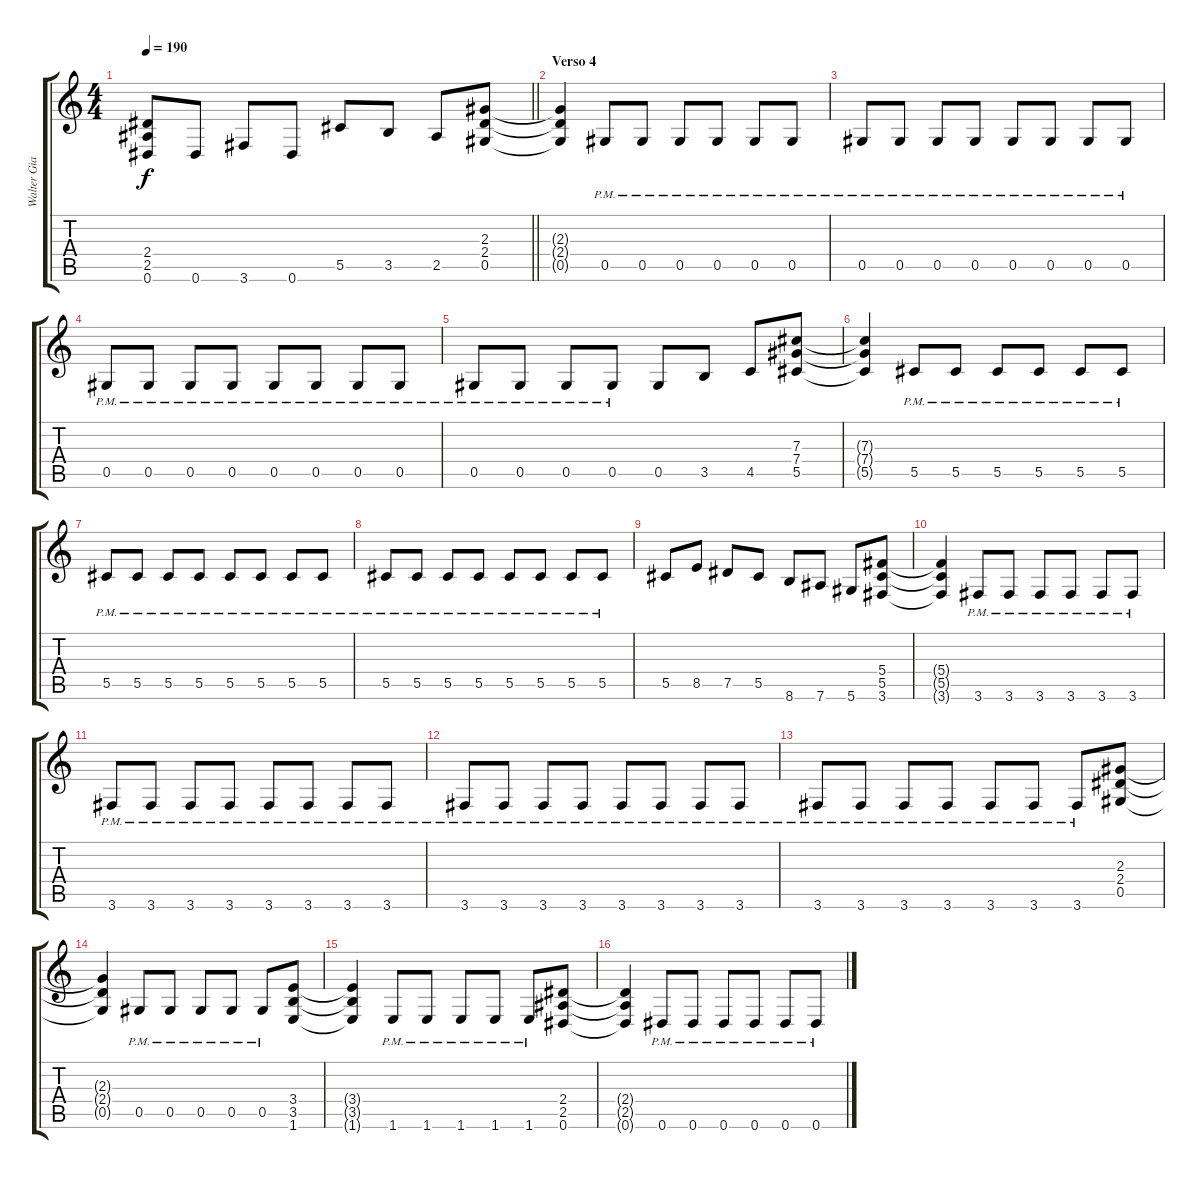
\track ("Walter Giardino Lead" "Walter Gia") {instrument distortionguitar}
\staff {score tabs}
\tuning (Eb4 Bb3 Gb3 Db3 Ab2 Eb2) {hide}
\ts (4 4)
\tempo 190
\clef g2
\barLineRight lightlight
\ks c
(2.4{t} 2.5{t} 0.6{t}).8{dy f} 0.6.8 3.6.8 0.6.8 5.5.8 3.5.8 2.5.8 (2.3 2.4 0.5).8 |
\section ("" "Verso 4")
(2.3{t} 2.4{t} 0.5{t}).4 0.5{pm}.8 0.5{pm}.8 0.5{pm}.8 0.5{pm}.8 0.5{pm}.8 0.5{pm}.8 |
0.5{pm}.8 0.5{pm}.8 0.5{pm}.8 0.5{pm}.8 0.5{pm}.8 0.5{pm}.8 0.5{pm}.8 0.5{pm}.8 |
0.5{pm}.8 0.5{pm}.8 0.5{pm}.8 0.5{pm}.8 0.5{pm}.8 0.5{pm}.8 0.5{pm}.8 0.5{pm}.8 |
0.5{pm}.8 0.5{pm}.8 0.5{pm}.8 0.5{pm}.8 0.5.8 3.5.8 4.5.8 (7.3 7.4 5.5).8 |
(7.3{t} 7.4{t} 5.5{t}).4 5.5{pm}.8 5.5{pm}.8 5.5{pm}.8 5.5{pm}.8 5.5{pm}.8 5.5{pm}.8 |
5.5{pm}.8 5.5{pm}.8 5.5{pm}.8 5.5{pm}.8 5.5{pm}.8 5.5{pm}.8 5.5{pm}.8 5.5{pm}.8 |
5.5{pm}.8 5.5{pm}.8 5.5{pm}.8 5.5{pm}.8 5.5{pm}.8 5.5{pm}.8 5.5{pm}.8 5.5{pm}.8 |
5.5.8 8.5.8 7.5.8 5.5.8 8.6.8 7.6.8 5.6.8 (5.4 5.5 3.6).8 |
(5.4{t} 5.5{t} 3.6{t}).4 3.6{pm}.8 3.6{pm}.8 3.6{pm}.8 3.6{pm}.8 3.6{pm}.8 3.6{pm}.8 |
3.6{pm}.8 3.6{pm}.8 3.6{pm}.8 3.6{pm}.8 3.6{pm}.8 3.6{pm}.8 3.6{pm}.8 3.6{pm}.8 |
3.6{pm}.8 3.6{pm}.8 3.6{pm}.8 3.6{pm}.8 3.6{pm}.8 3.6{pm}.8 3.6{pm}.8 3.6{pm}.8 |
3.6{pm}.8 3.6{pm}.8 3.6{pm}.8 3.6{pm}.8 3.6{pm}.8 3.6{pm}.8 3.6{pm}.8 (2.3 2.4 0.5).8 |
(2.3{t} 2.4{t} 0.5{t}).4 0.5{pm}.8 0.5{pm}.8 0.5{pm}.8 0.5{pm}.8 0.5{pm}.8 (3.4 3.5 1.6).8 |
(3.4{t} 3.5{t} 1.6{t}).4 1.6{pm}.8 1.6{pm}.8 1.6{pm}.8 1.6{pm}.8 1.6{pm}.8 (2.4 2.5 0.6).8 |
(2.4{t} 2.5{t} 0.6{t}).4 0.6{pm}.8 0.6{pm}.8 0.6{pm}.8 0.6{pm}.8 0.6{pm}.8 0.6{pm}.8
